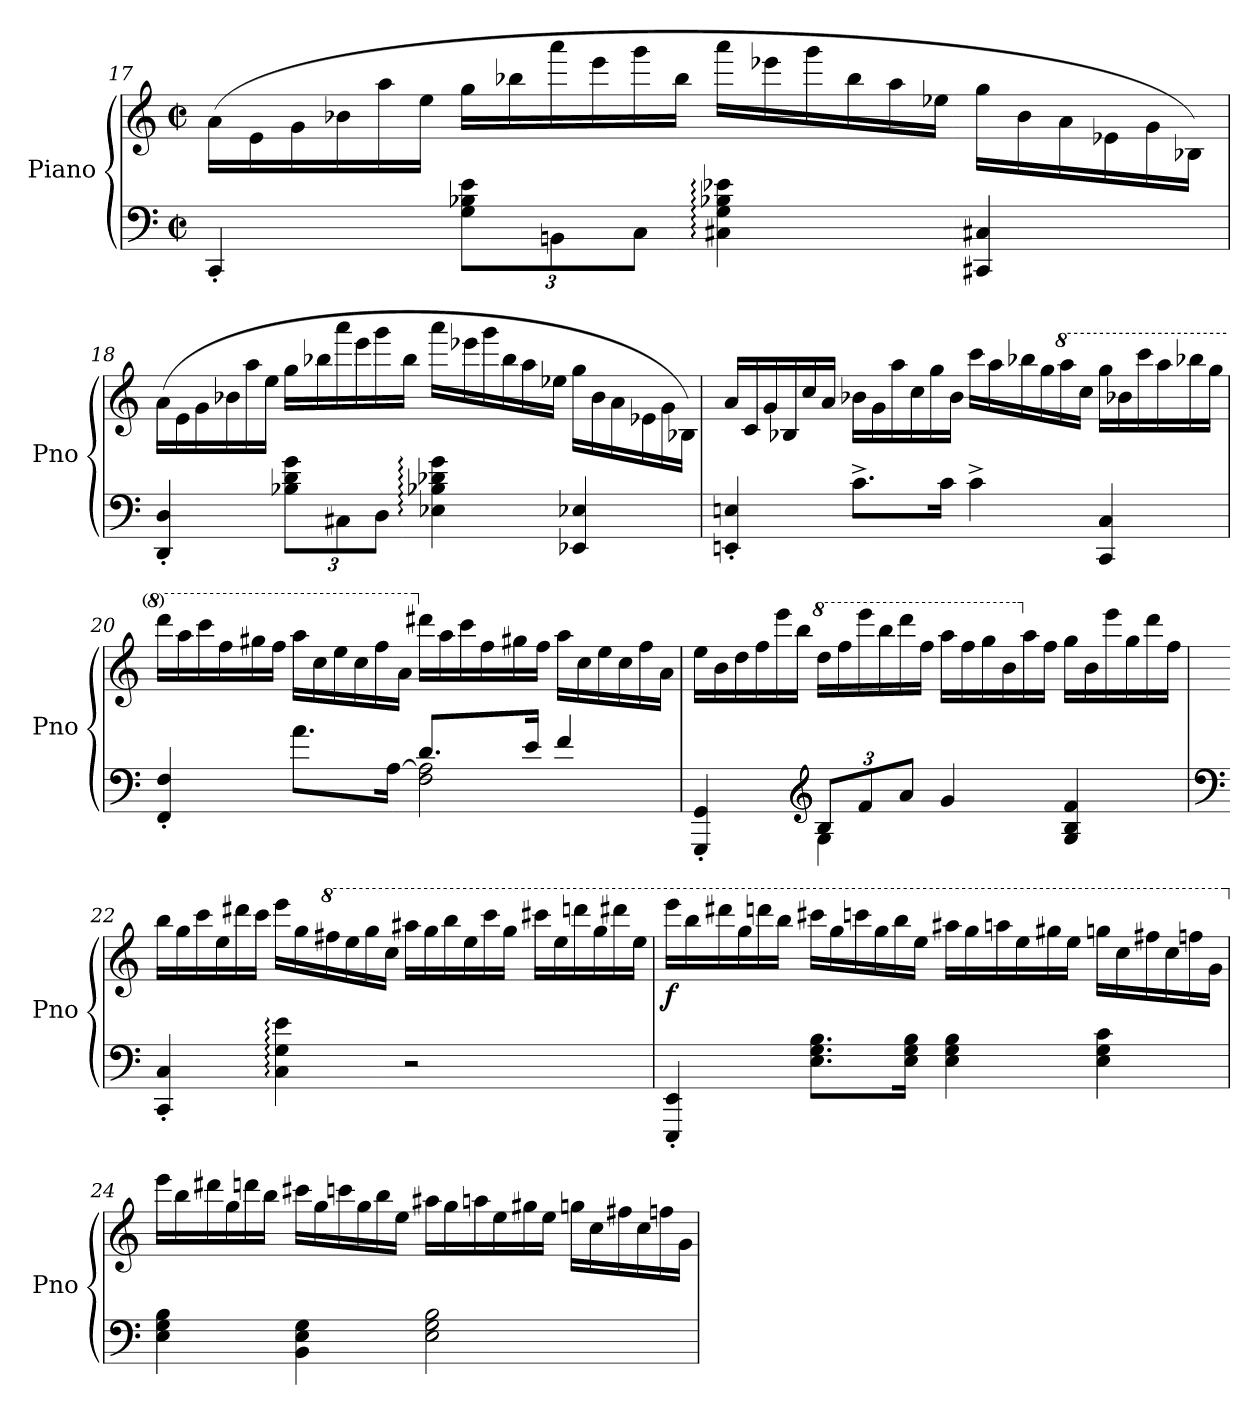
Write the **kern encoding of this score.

**kern	**kern	**dynam
*part1	*part1	*part1
*staff2	*staff1	*staff1/2
*I"Piano	*	*
*I'Pno	*	*
!!LO:LB:g=z
*clefF4	*clefG2	*
*k[]	*k[]	*
*M4/4	*M4/4	*
*met(c|)	*met(c|)	*
*	*Xtuplet	*
=17	=17	=17
4CC'/	(>24a\LL	.
.	24e\	.
.	24g\	.
.	24b-X\	.
.	24aa\	.
.	24ee\JJ	.
*Xbrackettup	*	*
12G\ 12B-X\ 12e\L	24gg\LL	.
.	24bb-X\	.
12BBn\	24aaa\	.
.	24eee\	.
12C\J	24ggg\	.
.	24bb-\JJ	.
4C#X\: 4G\: 4B-X\: 4e-X\:	24aaa\LL	.
.	24eee-X\	.
.	24ggg\	.
.	24bb-\	.
.	24aa\	.
.	24ee-X\JJ	.
4CC#X/ 4C#X/	24gg\LL	.
.	24b-\	.
.	24a\	.
.	24e-X\	.
.	24g\	.
.	24B-X\JJ)	.
!!LO:LB:g=z
=18	=18	=18
4DD/' 4D/'	(>24a\LL	.
.	24e\	.
.	24g\	.
.	24b-X\	.
.	24aa\	.
.	24ee\JJ	.
12B-X\ 12d\ 12g\L	24gg\LL	.
.	24bb-X\	.
12C#X\	24aaa\	.
.	24eee\	.
12D\J	24ggg\	.
.	24bb-\JJ	.
4E-X\: 4B-X\: 4d-X\: 4g\:	24aaa\LL	.
.	24eee-X\	.
.	24ggg\	.
.	24bb-\	.
.	24aa\	.
.	24ee-X\JJ	.
4EE-X/ 4E-X/	24gg\LL	.
.	24b-\	.
.	24a\	.
.	24e-X\	.
.	24g\	.
.	24B-X\JJ)	.
!!LO:PB:g=z
=19	=19	=19
4EEn/' 4En/'	24a/LL	.
.	24c/	.
.	24g/	.
.	24B-X/	.
.	24cc/	.
.	24a/JJ	.
8.c^\L	24b-X\LL	.
.	24g\	.
.	24aa\	.
.	24cc\	.
.	24gg\	.
16c\Jk	.	.
.	24b-\JJ	.
4c^\	24ccc\LL	.
.	24aa\	.
.	24bb-X\	.
.	24gg\	.
*	*8va	*
.	24aaa\	.
.	24ccc\JJ	.
4CC/ 4C/	24ggg\LL	.
.	24bb-X\	.
.	24cccc\	.
.	24aaa\	.
.	24bbb-X\	.
.	24ggg\JJ	.
=20	=20	=20
*^	*	*
4FF/' 4F/'	2ryy	24dddd\LL	.
.	.	24aaa\	.
.	.	24cccc\	.
.	.	24fff\	.
.	.	24ggg#X\	.
.	.	24fff\JJ	.
8.a\L	.	24aaa\LL	.
.	.	24ccc\	.
.	.	24eee\	.
.	.	24ccc\	.
.	.	24fff\	.
[16A\Jk	.	.	.
.	.	24aa\JJ	.
*	*	*X8va	*
2F\ 2A\]	8.d/L	24ddd#X\LL	.
.	.	24aa\	.
.	.	24ccc\	.
.	.	24ff\	.
.	.	24gg#X\	.
.	16e/Jk	.	.
.	.	24ff\JJ	.
.	4f/	24aa\LL	.
.	.	24cc\	.
.	.	24ee\	.
.	.	24cc\	.
.	.	24ff\	.
.	.	24a\JJ	.
!!LO:LB:g=z
=21	=21	=21	=21
4GGG/' 4GG/'	4ryy	24ee\LL	.
.	.	24b\	.
.	.	24dd\	.
.	.	24ff\	.
.	.	24eee\	.
.	.	24bb\JJ	.
*clefG2	*	*	*
*	*	*8va	*
12B/L	4G\	24ddd\LL	.
.	.	24fff\	.
12f/	.	24eeee\	.
.	.	24bbb\	.
12a/J	.	24dddd\	.
.	.	24fff\JJ	.
4g/	2ryy	24aaa\LL	.
.	.	24fff\	.
.	.	24ggg\	.
.	.	24bb\	.
*	*	*X8va	*
.	.	24aa\	.
.	.	24ff\JJ	.
4G/ 4B/ 4f/	.	24gg\LL	.
.	.	24b\	.
.	.	24eee\	.
.	.	24gg\	.
.	.	24ddd\	.
.	.	24ff\JJ	.
*v	*v	*	*
=22	=22	=22
*clefF4	*	*
4CC/' 4C/'	24bb\LL	.
.	24gg\	.
.	24ccc\	.
.	24ee\	.
.	24ddd#X\	.
.	24ccc\JJ	.
4C\: 4G\: 4e\:	24eee\LL	.
.	24gg\	.
*	*8va	*
.	24fff#X\	.
.	24eee\	.
.	24ggg\	.
.	24ccc\JJ	.
2r	24aaa#X\LL	.
.	24ggg\	.
.	24bbb\	.
.	24eee\	.
.	24cccc\	.
.	24ggg\JJ	.
.	24cccc#X\LL	.
.	24eee\	.
.	24dddd\	.
.	24ggg\	.
.	24dddd#X\	.
.	24eee\JJ	.
!!LO:LB:g=z
=23	=23	=23
!	!	!LO:DY:b
4EEE/' 4EE/'	24eeee\LL	f
.	24bbb\	.
.	24dddd#X\	.
.	24ggg\	.
.	24ddddn\	.
.	24bbb\JJ	.
8.E\ 8.G\ 8.B\L	24cccc#X\LL	.
.	24ggg\	.
.	24ccccn\	.
.	24ggg\	.
.	24bbb\	.
16E\ 16G\ 16B\Jk	.	.
.	24eee\JJ	.
4E\ 4G\ 4B\	24aaa#X\LL	.
.	24ggg\	.
.	24aaan\	.
.	24eee\	.
.	24ggg#X\	.
.	24eee\JJ	.
4E\ 4G\ 4c\	24gggn\LL	.
.	24ccc\	.
.	24fff#X\	.
.	24ccc\	.
.	24fffn\	.
.	24gg\JJ	.
!!LO:LB:g=z
=24	=24	=24
*	*X8va	*
4E\ 4G\ 4B\	24eee\LL	.
.	24bb\	.
.	24ddd#X\	.
.	24gg\	.
.	24dddn\	.
.	24bb\JJ	.
4BB\ 4E\ 4G\	24ccc#X\LL	.
.	24gg\	.
.	24cccn\	.
.	24gg\	.
.	24bb\	.
.	24ee\JJ	.
2E\ 2G\ 2B\	24aa#X\LL	.
.	24gg\	.
.	24aan\	.
.	24ee\	.
.	24gg#X\	.
.	24ee\JJ	.
.	24ggn\LL	.
.	24cc\	.
.	24ff#X\	.
.	24cc\	.
.	24ffn\	.
.	24g\JJ	.
=	=	=
*-	*-	*-
